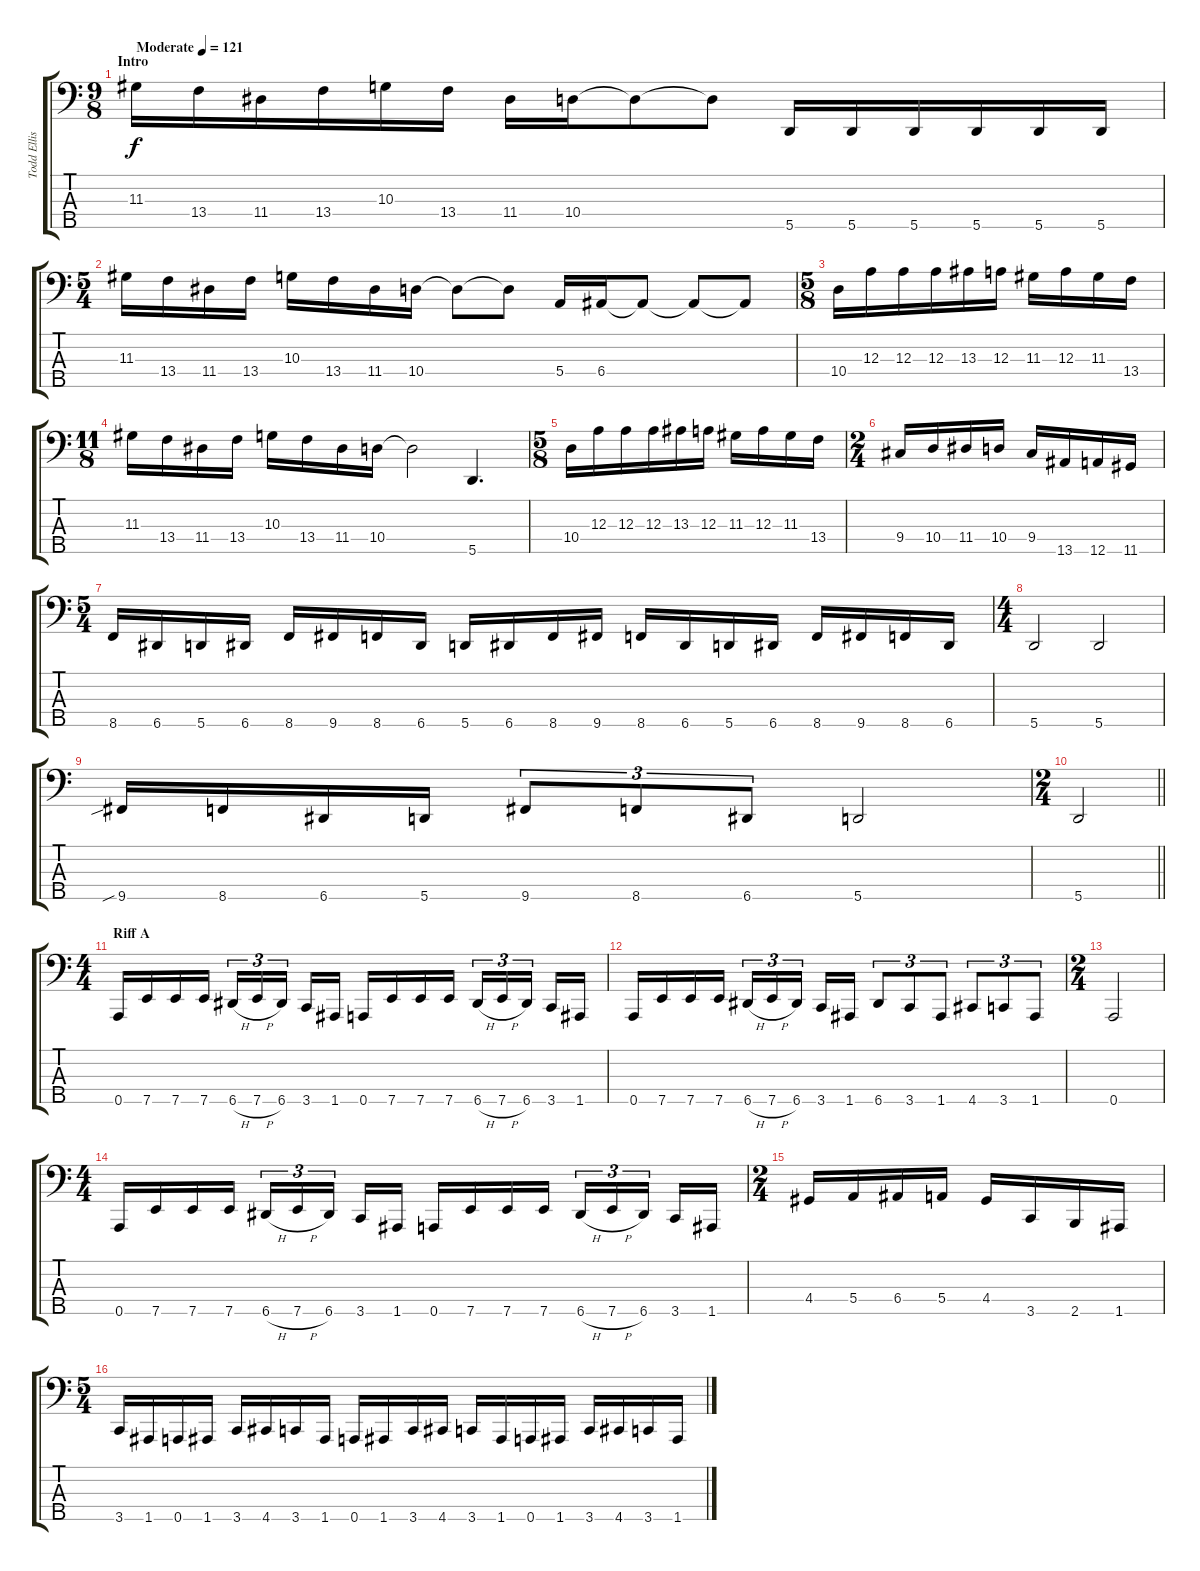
\track ("Todd Ellis" "Todd Ellis") {instrument electricbassfinger}
\staff {score tabs}
\tuning (G2 D2 A1 E1 A0) {hide}
\ts (9 8)
\section ("" "Intro")
\tempo (121 "Moderate")
\clef f4
\ks c
11.3.16{dy f instrument electricbassfinger} 13.4.16 11.4.16 13.4.16 10.3.16 13.4.16 11.4.16 10.4.16 10.4{t}.8 10.4{t}.8 5.5.16 5.5.16 5.5.16 5.5.16 5.5.16 5.5.16 |
\ts (5 4)
11.3.16 13.4.16 11.4.16 13.4.16 10.3.16 13.4.16 11.4.16 10.4.16 10.4{t}.8 10.4{t}.8 5.4.16 6.4.16 6.4{t}.8 6.4{t}.8 6.4{t}.8 |
\ts (5 8)
10.4.16 12.3.16 12.3.16 12.3.16 13.3.16 12.3.16 11.3.16 12.3.16 11.3.16 13.4.16 |
\ts (11 8)
11.3.16 13.4.16 11.4.16 13.4.16 10.3.16 13.4.16 11.4.16 10.4.16 10.4{t}.2 5.5.4{d} |
\ts (5 8)
10.4.16 12.3.16 12.3.16 12.3.16 13.3.16 12.3.16 11.3.16 12.3.16 11.3.16 13.4.16 |
\ts (2 4)
9.4.16 10.4.16 11.4.16 10.4.16 9.4.16 13.5.16 12.5.16 11.5.16 |
\ts (5 4)
8.5.16 6.5.16 5.5.16 6.5.16 8.5.16 9.5.16 8.5.16 6.5.16 5.5.16 6.5.16 8.5.16 9.5.16 8.5.16 6.5.16 5.5.16 6.5.16 8.5.16 9.5.16 8.5.16 6.5.16 |
\ts (4 4)
5.5.2 5.5.2 |
9.5{sib}.16 8.5.16 6.5.16 5.5.16 9.5.8{tu (3 2)} 8.5.8{tu (3 2)} 6.5.8{tu (3 2)} 5.5.2 |
\ts (2 4)
\barLineRight lightlight
5.5.2 |
\ts (4 4)
\section ("" "Riff A")
0.5.16 7.5.16 7.5.16 7.5.16 6.5{h}.16{tu (3 2)} 7.5{h}.16{tu (3 2)} 6.5.16{tu (3 2) beam splitsecondary} 3.5.16 1.5.16 0.5.16 7.5.16 7.5.16 7.5.16 6.5{h}.16{tu (3 2)} 7.5{h}.16{tu (3 2)} 6.5.16{tu (3 2) beam splitsecondary} 3.5.16 1.5.16 |
0.5.16 7.5.16 7.5.16 7.5.16 6.5{h}.16{tu (3 2)} 7.5{h}.16{tu (3 2)} 6.5.16{tu (3 2) beam splitsecondary} 3.5.16 1.5.16 6.5.8{tu (3 2)} 3.5.8{tu (3 2)} 1.5.8{tu (3 2)} 4.5.8{tu (3 2)} 3.5.8{tu (3 2)} 1.5.8{tu (3 2)} |
\ts (2 4)
0.5.2 |
\ts (4 4)
0.5.16 7.5.16 7.5.16 7.5.16 6.5{h}.16{tu (3 2)} 7.5{h}.16{tu (3 2)} 6.5.16{tu (3 2) beam splitsecondary} 3.5.16 1.5.16 0.5.16 7.5.16 7.5.16 7.5.16 6.5{h}.16{tu (3 2)} 7.5{h}.16{tu (3 2)} 6.5.16{tu (3 2) beam splitsecondary} 3.5.16 1.5.16 |
\ts (2 4)
4.4.16 5.4.16 6.4.16 5.4.16 4.4.16 3.5.16 2.5.16 1.5.16 |
\ts (5 4)
3.5.16 1.5.16 0.5.16 1.5.16 3.5.16 4.5.16 3.5.16 1.5.16 0.5.16 1.5.16 3.5.16 4.5.16 3.5.16 1.5.16 0.5.16 1.5.16 3.5.16 4.5.16 3.5.16 1.5.16
